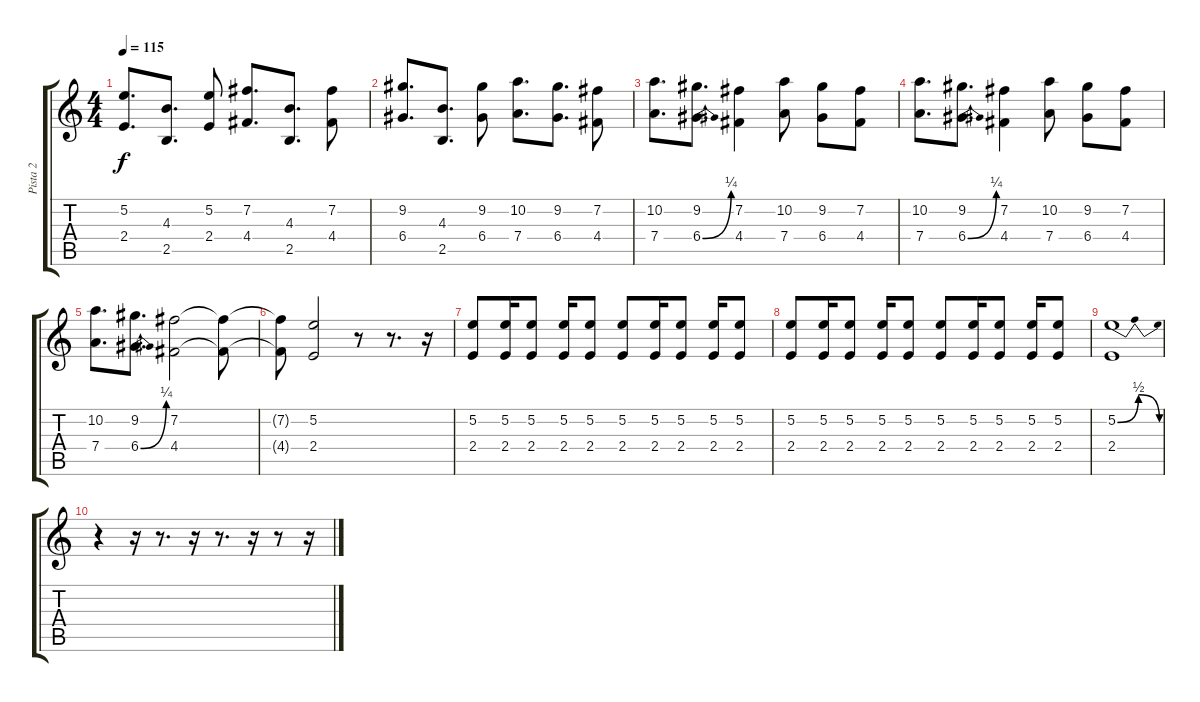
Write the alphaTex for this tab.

\track ("Pista 2" "Pista 2") {instrument overdrivenguitar}
\staff {score tabs}
\tuning (E4 B3 G3 D3 A2 E2) {hide}
\ts (4 4)
\tempo 115
\clef g2
\ks c
(5.2 2.4).8{d dy f} (4.3 2.5).8{d} (5.2 2.4).8 (7.2 4.4).8{d} (4.3 2.5).8{d} (7.2 4.4).8 |
(9.2 6.4).8{d} (4.3 2.5).8{d} (9.2 6.4).8 (10.2 7.4).8{d} (9.2 6.4).8{d} (7.2 4.4).8 |
(10.2 7.4).8{d} (9.2 6.4{be (bend 0 0 60 1)}).8{d} (7.2 4.4).4 (10.2 7.4).8 (9.2 6.4).8 (7.2 4.4).8 |
(10.2 7.4).8{d} (9.2 6.4{be (bend 0 0 60 1)}).8{d} (7.2 4.4).4 (10.2 7.4).8 (9.2 6.4).8 (7.2 4.4).8 |
(10.2 7.4).8{d} (9.2 6.4{be (bend 0 0 60 1)}).8{d} (7.2 4.4).2 (7.2{t} 4.4{t}).8 |
(7.2{t} 4.4{t}).8 (5.2 2.4).2 r.8 r.8{d} r.16 |
(5.2 2.4).8 (5.2 2.4).16 (5.2 2.4).8 (5.2 2.4).16 (5.2 2.4).8 (5.2 2.4).8 (5.2 2.4).16 (5.2 2.4).8 (5.2 2.4).16 (5.2 2.4).8 |
(5.2 2.4).8 (5.2 2.4).16 (5.2 2.4).8 (5.2 2.4).16 (5.2 2.4).8 (5.2 2.4).8 (5.2 2.4).16 (5.2 2.4).8 (5.2 2.4).16 (5.2 2.4).8 |
(5.2{be (bendrelease 0 0 54 2 54 2 60 0)} 2.4).1 |
r.4 r.16 r.8{d} r.16 r.8{d} r.16 r.8 r.16
